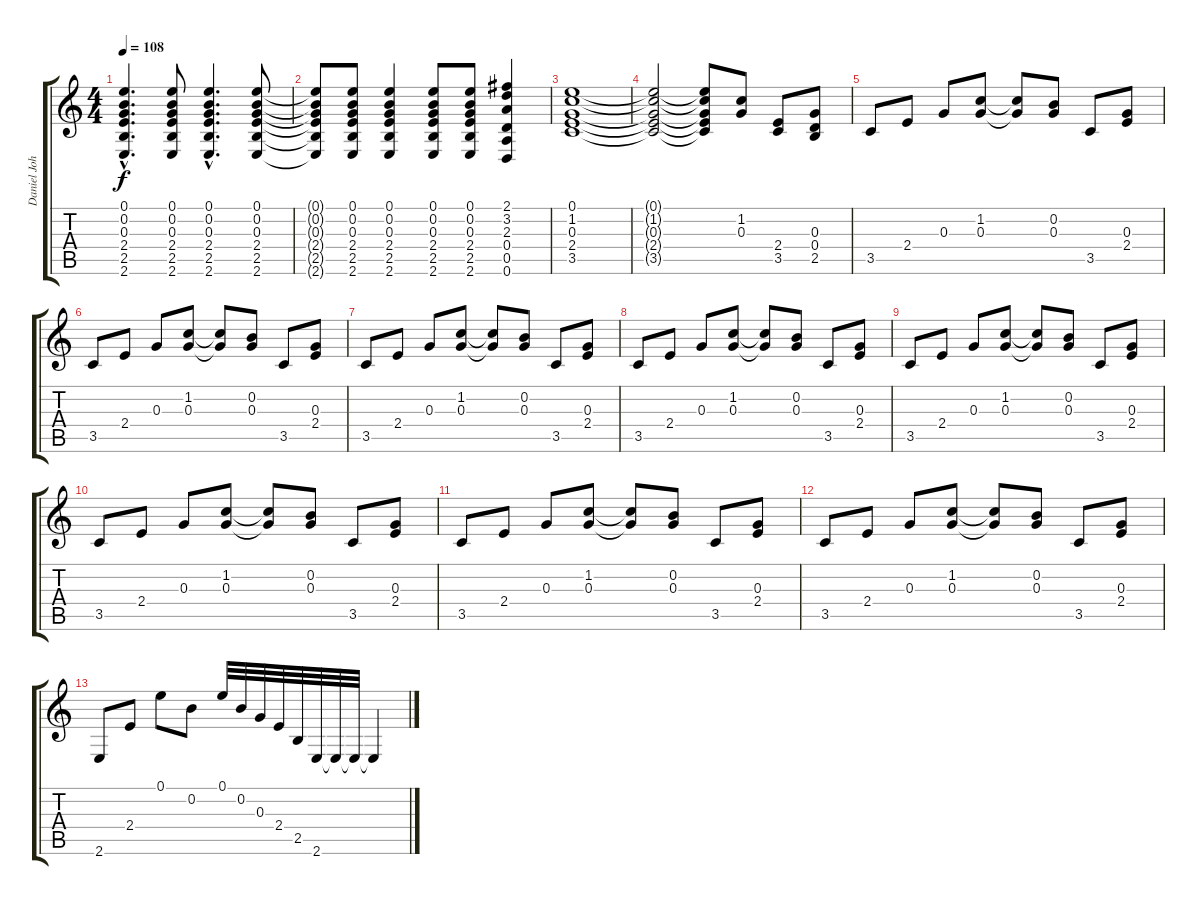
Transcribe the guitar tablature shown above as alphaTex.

\track ("Daniel Johns (Guitare 1)" "Daniel Joh") {instrument acousticguitarnylon}
\staff {score tabs}
\tuning (E4 B3 G3 D3 A2 D2) {hide}
\ts (4 4)
\tempo 108
\clef g2
\ks c
(0.1{hac} 0.2{hac} 0.3{hac} 2.4{hac} 2.5{hac} 2.6{hac}).4{d dy f} (0.1 0.2 0.3 2.4 2.5 2.6).8 (0.1{hac} 0.2{hac} 0.3{hac} 2.4{hac} 2.5{hac} 2.6{hac}).4{d} (0.1 0.2 0.3 2.4 2.5 2.6).8 |
(0.1{t} 0.2{t} 0.3{t} 2.4{t} 2.5{t} 2.6{t}).8 (0.1 0.2 0.3 2.4 2.5 2.6).8 (0.1 0.2 0.3 2.4 2.5 2.6).4 (0.1 0.2 0.3 2.4 2.5 2.6).8 (0.1 0.2 0.3 2.4 2.5 2.6).8 (2.1 3.2 2.3 0.4 0.5 0.6).4 |
(0.1 1.2 0.3 2.4 3.5).1 |
(0.1{t} 1.2{t} 0.3{t} 2.4{t} 3.5{t}).2 (0.1{t} 1.2{t} 0.3{t} 2.4{t} 3.5{t}).8 (1.2 0.3).8 (2.4 3.5).8 (0.3 0.4 2.5).8 |
3.5.8 2.4.8 0.3.8 (1.2 0.3).8 (1.2{t} 0.3{t}).8 (0.2 0.3).8 3.5.8 (0.3 2.4).8 |
3.5.8 2.4.8 0.3.8 (1.2 0.3).8 (1.2{t} 0.3{t}).8 (0.2 0.3).8 3.5.8 (0.3 2.4).8 |
3.5.8 2.4.8 0.3.8 (1.2 0.3).8 (1.2{t} 0.3{t}).8 (0.2 0.3).8 3.5.8 (0.3 2.4).8 |
3.5.8 2.4.8 0.3.8 (1.2 0.3).8 (1.2{t} 0.3{t}).8 (0.2 0.3).8 3.5.8 (0.3 2.4).8 |
3.5.8 2.4.8 0.3.8 (1.2 0.3).8 (1.2{t} 0.3{t}).8 (0.2 0.3).8 3.5.8 (0.3 2.4).8 |
3.5.8 2.4.8 0.3.8 (1.2 0.3).8 (1.2{t} 0.3{t}).8 (0.2 0.3).8 3.5.8 (0.3 2.4).8 |
3.5.8 2.4.8 0.3.8 (1.2 0.3).8 (1.2{t} 0.3{t}).8 (0.2 0.3).8 3.5.8 (0.3 2.4).8 |
3.5.8 2.4.8 0.3.8 (1.2 0.3).8 (1.2{t} 0.3{t}).8 (0.2 0.3).8 3.5.8 (0.3 2.4).8 |
2.6.8 2.4.8 0.1.8 0.2.8 0.1.32 0.2.32 0.3.32 2.4.32 2.5.32 2.6.32 2.6{t}.32 2.6{t}.32 2.6{t}.4
